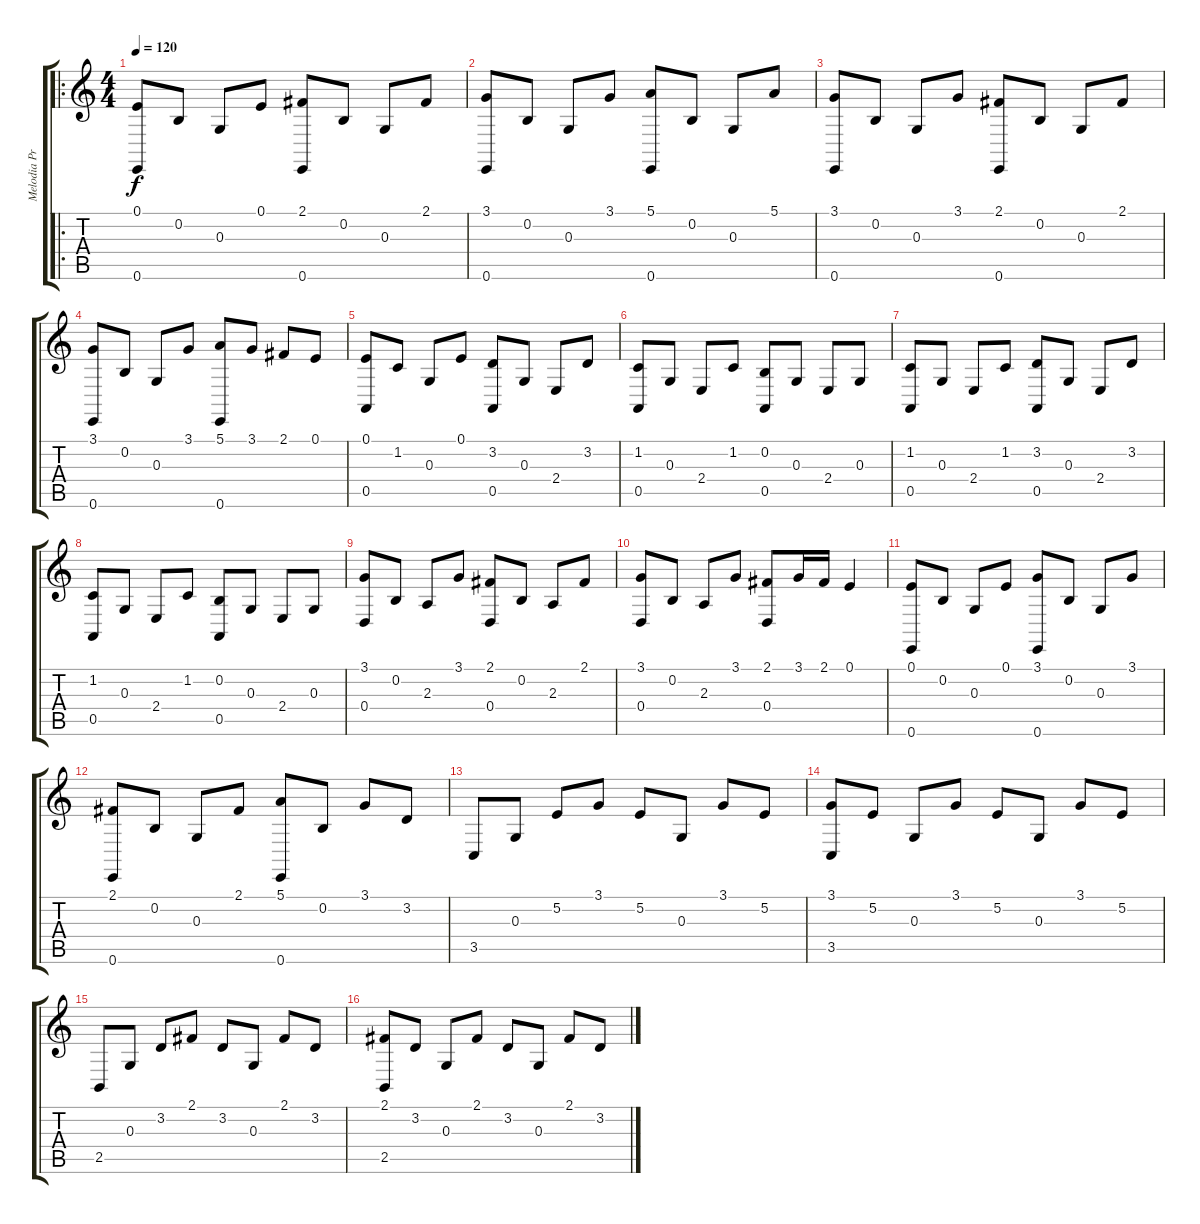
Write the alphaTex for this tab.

\track ("Melodia Principal" "Melodia Pr") {instrument synthstrings1}
\staff {score tabs}
\tuning (E4 B3 G3 D3 A2 E2) {hide}
\ro
\ts (4 4)
\tempo 120
\clef g2
\ks c
(0.1 0.6).8{dy f instrument synthstrings1} 0.2.8 0.3.8 0.1.8 (2.1 0.6).8 0.2.8 0.3.8 2.1.8 |
(3.1 0.6).8 0.2.8 0.3.8 3.1.8 (5.1 0.6).8 0.2.8 0.3.8 5.1.8 |
(3.1 0.6).8 0.2.8 0.3.8 3.1.8 (2.1 0.6).8 0.2.8 0.3.8 2.1.8 |
(3.1 0.6).8 0.2.8 0.3.8 3.1.8 (5.1 0.6).8 3.1.8 2.1.8 0.1.8 |
(0.1 0.5).8 1.2.8 0.3.8 0.1.8 (3.2 0.5).8 0.3.8 2.4.8 3.2.8 |
(1.2 0.5).8 0.3.8 2.4.8 1.2.8 (0.2 0.5).8 0.3.8 2.4.8 0.3.8 |
(1.2 0.5).8 0.3.8 2.4.8 1.2.8 (3.2 0.5).8 0.3.8 2.4.8 3.2.8 |
(1.2 0.5).8 0.3.8 2.4.8 1.2.8 (0.2 0.5).8 0.3.8 2.4.8 0.3.8 |
(3.1 0.4).8 0.2.8 2.3.8 3.1.8 (2.1 0.4).8 0.2.8 2.3.8 2.1.8 |
(3.1 0.4).8 0.2.8 2.3.8 3.1.8 (2.1 0.4).8 3.1.16 2.1.16 0.1.4 |
(0.1 0.6).8 0.2.8 0.3.8 0.1.8 (3.1 0.6).8 0.2.8 0.3.8 3.1.8 |
(2.1 0.6).8 0.2.8 0.3.8 2.1.8 (5.1 0.6).8 0.2.8 3.1.8 3.2.8 |
3.5.8 0.3.8 5.2.8 3.1.8 5.2.8 0.3.8 3.1.8 5.2.8 |
(3.1 3.5).8 5.2.8 0.3.8 3.1.8 5.2.8 0.3.8 3.1.8 5.2.8 |
2.5.8 0.3.8 3.2.8 2.1.8 3.2.8 0.3.8 2.1.8 3.2.8 |
(2.1 2.5).8 3.2.8 0.3.8 2.1.8 3.2.8 0.3.8 2.1.8 3.2.8
